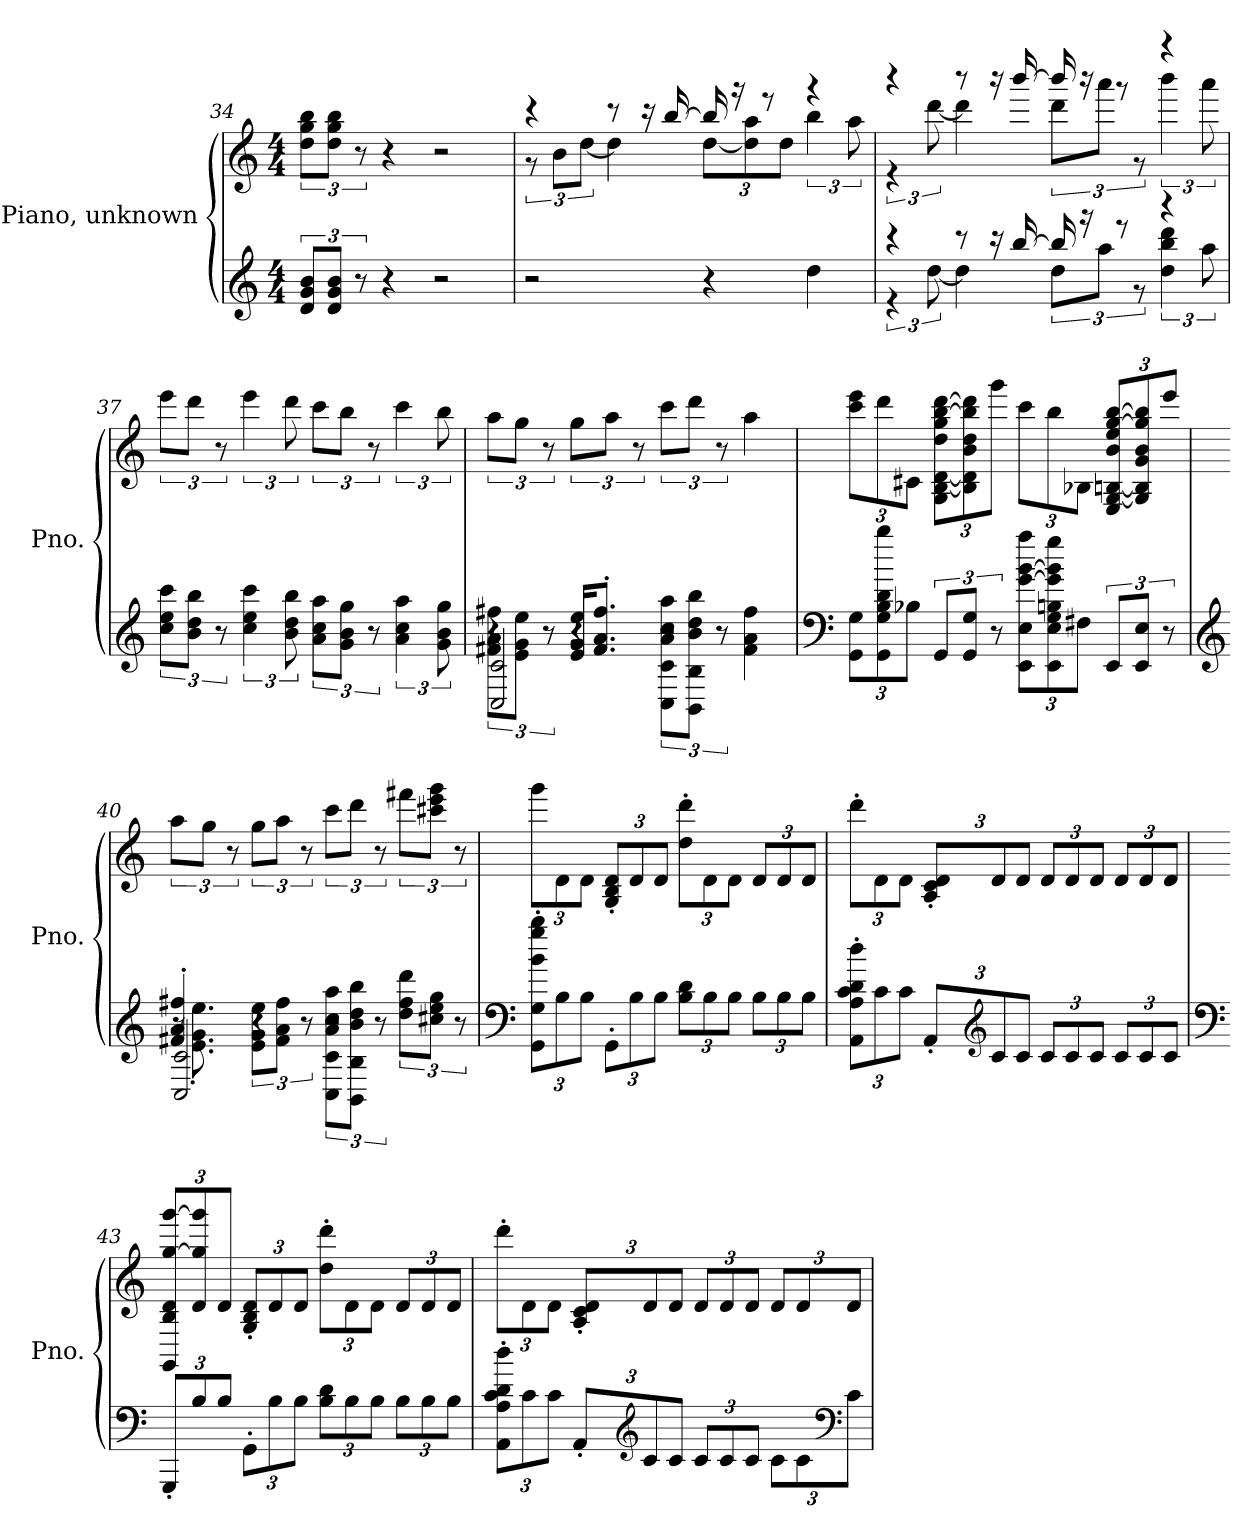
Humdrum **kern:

**kern	**kern
*part1	*part1
*staff2	*staff1
*I"Piano, unknown	*
*I'Pno.	*
*clefG2	*clefG2
*k[]	*k[]
*M4/4	*M4/4
=34	=34
12d/ 12g/ 12b/L	12dd\ 12gg\ 12bb\L
12d/ 12g/ 12b/J	12dd\ 12gg\ 12bb\J
12r	12r
4r	4r
2r	2r
!!LO:LB:g=z
=35	=35
*	*^
2r	4r	12r
.	.	12b\L
.	.	[12dd\J
.	8r	4dd\]
.	16r	.
.	[16bb/	.
*	*	*Xbrackettup
4r	16bb/]	[12dd\L
.	16r	.
.	.	12dd\] 12aa\
.	8r	.
.	.	12dd\J
*	*	*brackettup
4dd\	4r	6bb\
.	.	12aa\
=36	=36	=36
*^	*	*
4r	6r	4r	6r
.	[12dd\	.	[12ddd\
8r	4dd\]	8r	4ddd\]
16r	.	16r	.
[16bb/	.	[16bbb/	.
16bb/]	12dd\L	16bbb/]	12ddd\L
16r	.	16r	.
.	12aa\J	.	12aaa\J
8r	.	8r	.
.	12r	.	12r
4r	6dd\ 6bb\ 6ddd\	4r	6bbb\
.	12aa\	.	12aaa\
*v	*v	*	*
*	*v	*v
=37	=37
12cc\ 12ee\ 12ccc\L	12eee\L
12b\ 12dd\ 12bb\J	12ddd\J
12r	12r
6cc\ 6ee\ 6ccc\	6eee\
12b\ 12dd\ 12bb\	12ddd\
12a\ 12cc\ 12aa\L	12ccc\L
12g\ 12b\ 12gg\J	12bb\J
12r	12r
6a\ 6cc\ 6aa\	6ccc\
12g\ 12b\ 12gg\	12bb\
!!LO:LB:g=z
=38	=38
*^	*
*	*^	*
4r	12f#X\ 12a\ 12ff#X\L	2C/ 2c/	12aa\L
.	12e\ 12g\ 12ee\J	.	12gg\J
.	12r	.	12r
16e/ 16g/ 16ee/KL	4r	.	12gg\L
8.f#/' 8.a/' 8.ff#/'J	.	.	.
.	.	.	12aa\J
.	.	.	12r
2r	12C\ 12c\ 12a\ 12cc\ 12aa\L	2r	12ccc\L
.	12BB\ 12B\ 12b\ 12dd\ 12bb\J	.	12ddd\J
.	12r	.	12r
.	4f#\ 4a\ 4ff#\	.	4aa\
*v	*v	*v	*
=39	=39
*clefF4	*
*Xbrackettup	*Xbrackettup
12GG\ 12G\L	12ccc\ 12eee\L
12GG\ 12G\ 12B\ 12d\ 12bb\	12ddd\
12B-X\J	12c#X\J
*brackettup	*
12GG/L	12G\ [12B\ [12d\ 12dd\ 12gg\ [12bb\ [12ddd\L
12GG/ 12G/J	12B\] 12d\] 12b\ 12dd\ 12bb\] 12ddd\]
12r	12ggg\J
*Xbrackettup	*
12EE\ 12E\ [12g\ [12b\ 12aa\L	12ccc\L
12EE\ 12E\ 12G\ 12Bn\ 12g\] 12b\] 12gg\	12bb\
12F#X\J	12B-X\J
*brackettup	*
12EE/L	12E/ [12G/ [12Bn/ 12b/ 12ee/ [12gg/ [12bb/L
12EE/ 12E/J	12G/] 12B/] 12g/ 12b/ 12gg/] 12bb/]
12r	12eee/J
!!LO:LB:g=z
=40	=40
*clefG2	*
*^	*
*	*^	*
*	*	*	*brackettup
4f#X/' 4a/' 4ff#X/'	16r	2C/ 2c/	12aa\L
.	8.e\' 8.g\' 8.ee\'	.	.
.	.	.	12gg\J
.	.	.	12r
4r	12e\ 12g\ 12ee\L	.	12gg\L
.	12f#\ 12a\ 12ff#\J	.	12aa\J
.	12r	.	12r
2r	12C\ 12c\ 12a\ 12cc\ 12aa\L	2r	12ccc\L
.	12BB\ 12B\ 12b\ 12dd\ 12bb\J	.	12ddd\J
.	12r	.	12r
.	12dd\ 12ff#\ 12ddd\L	.	12fff#X\L
.	12cc#X\ 12ee\ 12gg\J	.	12ccc#X\ 12eee\ 12ggg\J
.	12r	.	12r
*v	*v	*v	*
=41	=41
*clefF4	*
*Xbrackettup	*Xbrackettup
12GG\' 12G\' 12b\' 12gg\' 12bb\'L	12ggg\L
12B\	12d\
12B\J	12d\J
12GG'\L	12G/' 12B/' 12d/'L
12B\	12d/
12B\J	12d/J
12B\ 12d\L	12dd\' 12ddd\'L
12B\	12d\
12B\J	12d\J
12B\L	12d/L
12B\	12d/
12B\J	12d/J
=42	=42
12AA\' 12A\' 12c\' 12d\' 12dd\'L	12ddd'\L
12c\	12d\
12c\J	12d\J
12AA'/L	12A/' 12c/' 12d/'L
*clefG2	*
12c/	12d/
12c/J	12d/J
12c/L	12d/L
12c/	12d/
12c/J	12d/J
12c/L	12d/L
12c/	12d/
12c/J	12d/J
!!LO:LB:g=z
=43	=43
*clefF4	*
12GGG'/L	12GG/ 12B/ 12d/ [12gg/ [12ggg/L
12B/	12d/ 12gg/] 12ggg/]
12B/J	12d/J
12GG'\L	12G/' 12B/' 12d/'L
12B\	12d/
12B\J	12d/J
12B\ 12d\L	12dd\' 12ddd\'L
12B\	12d\
12B\J	12d\J
12B\L	12d/L
12B\	12d/
12B\J	12d/J
=44	=44
12AA\' 12A\' 12c\' 12d\' 12dd\'L	12ddd'\L
12c\	12d\
12c\J	12d\J
12AA'/L	12A/' 12c/' 12d/'L
*clefG2	*
12c/	12d/
12c/J	12d/J
12c/L	12d/L
12c/	12d/
12c/J	12d/J
12c\L	12d/L
12c\	12d/
*clefF4	*
12c\J	12d/J
=	=
*-	*-
